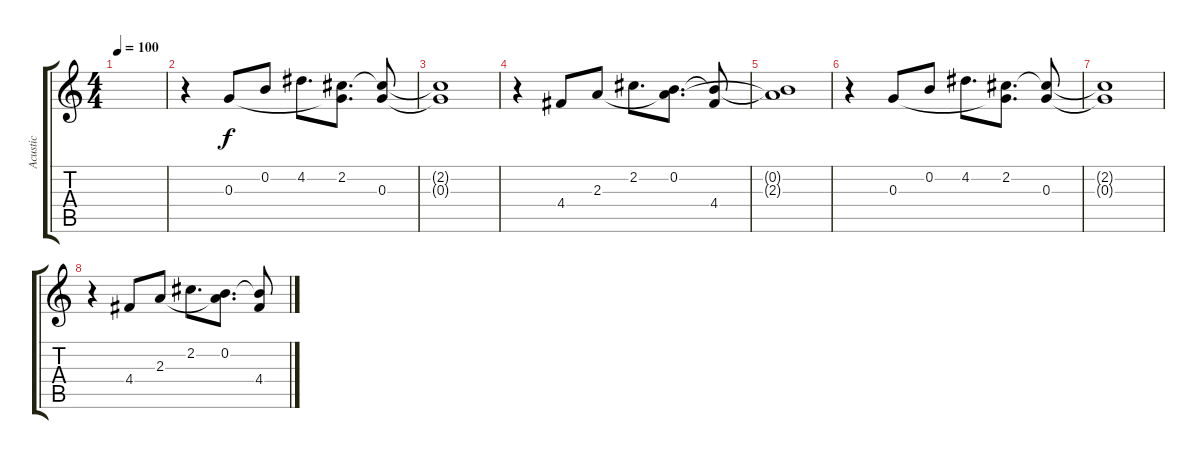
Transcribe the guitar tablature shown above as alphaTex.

\track ("Acustic" "Acustic") {instrument acousticguitarsteel}
\staff {score tabs}
\tuning (E4 B3 G3 D3 A2 E2) {hide}
\ts (4 4)
\tempo 100
\clef g2
\ks c
|
r.4{volume 5} 0.3.8 0.2.8 4.2.8{d} (2.2 0.3{t}).8{d} (2.2{t} 0.3).8 |
(2.2{t} 0.3{t}).1 |
r.4 4.4.8 2.3.8 2.2.8{d} (0.2 2.3{t}).8{d} (0.2{t} 4.4).8 |
(0.2{t} 2.3{t}).1 |
r.4 0.3.8 0.2.8 4.2.8{d} (2.2 0.3{t}).8{d} (2.2{t} 0.3).8 |
(2.2{t} 0.3{t}).1 |
r.4 4.4.8 2.3.8 2.2.8{d} (0.2 2.3{t}).8{d} (0.2{t} 4.4).8
